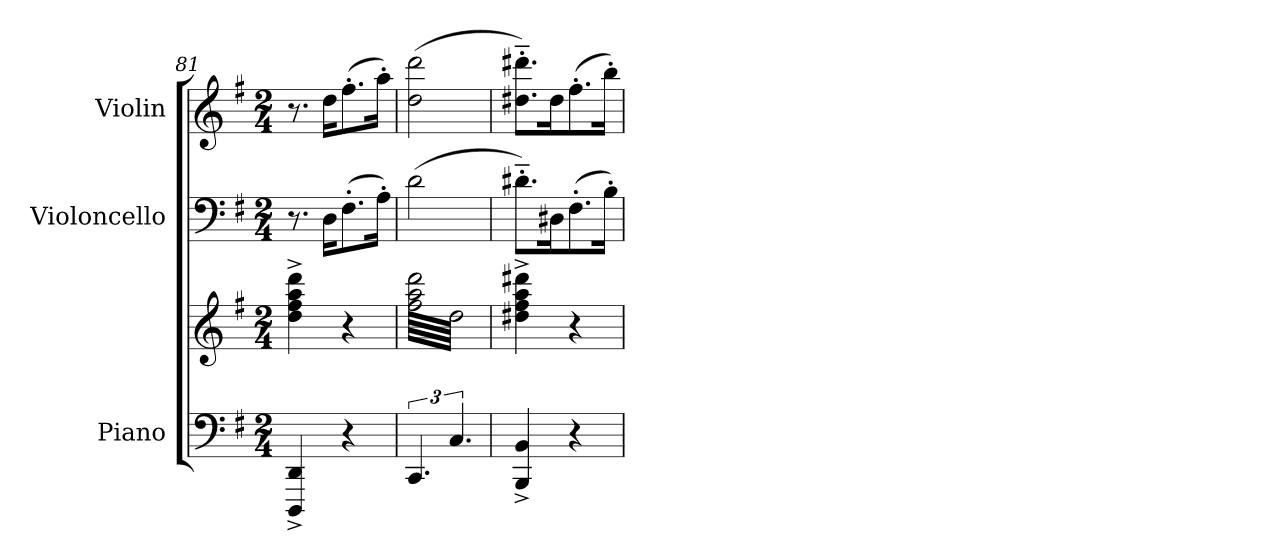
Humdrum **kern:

**kern	**kern	**kern	**kern
*part3	*part3	*part2	*part1
*staff4	*staff3	*staff2	*staff1
*I"Piano	*	*I"Violoncello	*I"Violin
*I'Pno.	*	*I'Vc.	*I'Vln.
!!LO:LB:g=z
*clefF4	*clefG2	*clefF4	*clefG2
*k[f#]	*k[f#]	*k[f#]	*k[f#]
*M2/4	*M2/4	*M2/4	*M2/4
=81	=81	=81	=81
4DDD/^> 4DD/^>	4dd\^ 4ff#\^ 4aa\^ 4ddd\^	8.r	8.r
.	.	16D\KL	16dd\KL
4r	4r	(8.F#'\	(8.ff#'\
.	.	16A'\Jk)	16aa'\Jk)
=82	=82	=82	=82
*	*tremolo	*	*
6.CC/	64ff#\ 64aa\ 64ddd\LLLL	(2d\	(2dd\ 2ddd\
.	64dd\	.	.
.	64ff#\ 64aa\ 64ddd\	.	.
.	64dd\	.	.
.	64ff#\ 64aa\ 64ddd\	.	.
.	64dd\	.	.
.	64ff#\ 64aa\ 64ddd\	.	.
.	64dd\	.	.
.	64ff#\ 64aa\ 64ddd\	.	.
.	64dd\	.	.
.	64ff#\ 64aa\ 64ddd\	.	.
.	64dd\	.	.
.	64ff#\ 64aa\ 64ddd\	.	.
.	64dd\	.	.
.	64ff#\ 64aa\ 64ddd\	.	.
.	64dd\	.	.
6.C/	64ff#\ 64aa\ 64ddd\	.	.
.	64dd\	.	.
.	64ff#\ 64aa\ 64ddd\	.	.
.	64dd\	.	.
.	64ff#\ 64aa\ 64ddd\	.	.
.	64dd\	.	.
.	64ff#\ 64aa\ 64ddd\	.	.
.	64dd\	.	.
.	64ff#\ 64aa\ 64ddd\	.	.
.	64dd\	.	.
.	64ff#\ 64aa\ 64ddd\	.	.
.	64dd\	.	.
.	64ff#\ 64aa\ 64ddd\	.	.
.	64dd\	.	.
.	64ff#\ 64aa\ 64ddd\	.	.
.	64dd\JJJJ	.	.
*	*Xtremolo	*	*
=83	=83	=83	=83
4BBB/^> 4BB/^>	4dd#X\^ 4ff#\^ 4aa\^ 4ddd#X\^	8.d#X'~\L)	8.dd#X\'~ 8.ddd#X\'~L)
.	.	.	.
.	.	.	.
.	.	.	.
.	.	.	.
.	.	.	.
.	.	.	.
.	.	.	.
.	.	.	.
.	.	.	.
.	.	.	.
.	.	.	.
.	.	16D#X\K	16dd#\K
.	.	.	.
.	.	.	.
.	.	.	.
4r	4r	(8.F#'\	(8.ff#'\
.	.	16B'\Jk)	16bb'\Jk)
=	=	=	=
*-	*-	*-	*-
